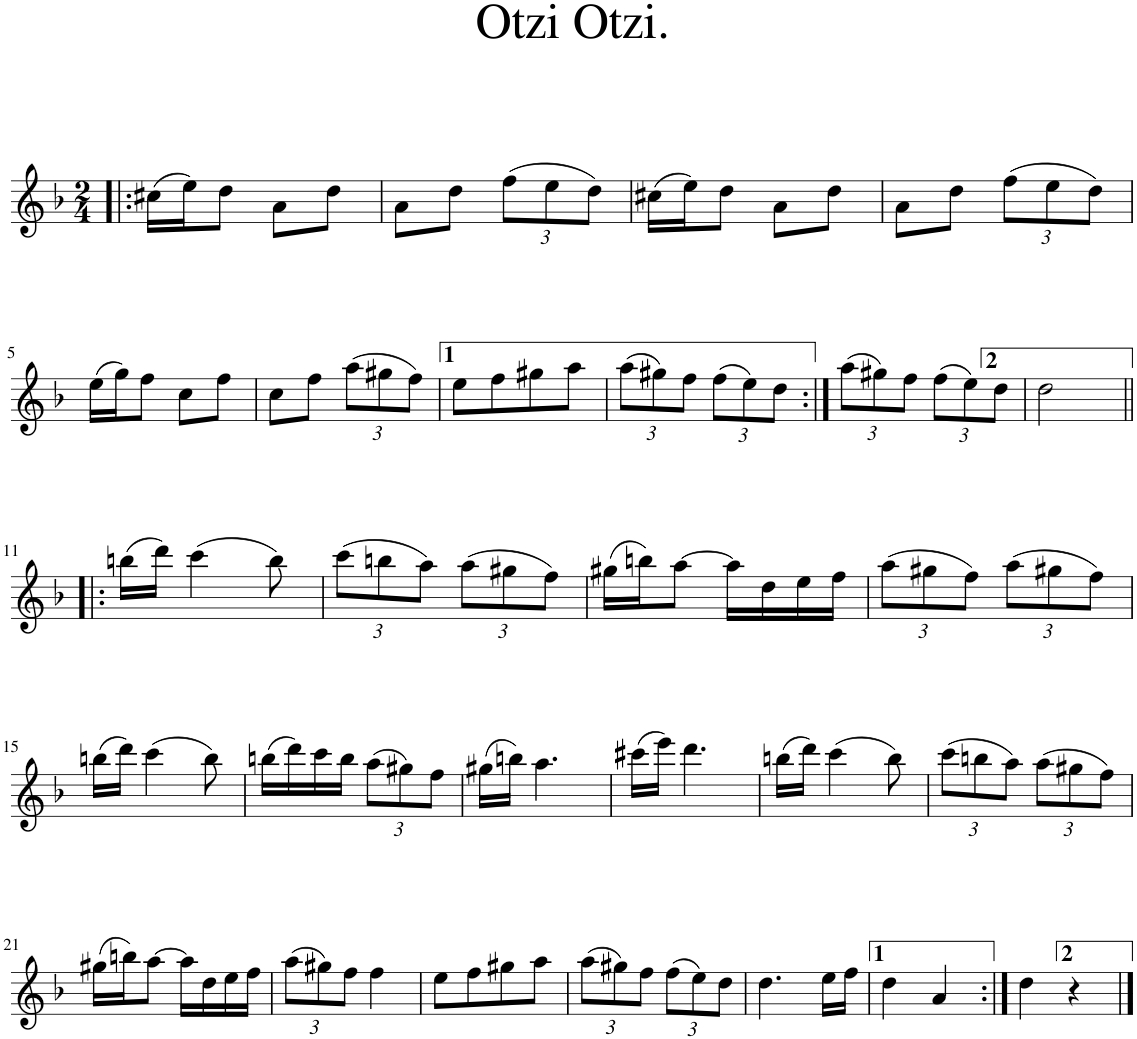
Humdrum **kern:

**kern
*part1
*staff1
*I"Piano
*I'Pno.
*clefG2
*k[b-]
*d:
*M2/4
=1!|:
(16cc#X\LL
16ee\J)
8dd\J
8a\L
8dd\J
=2
8a\L
8dd\J
*Xbrackettup
(12ff\L
12ee\
12dd\J)
=3
(16cc#X\LL
16ee\J)
8dd\J
8a\L
8dd\J
=4
8a\L
8dd\J
(12ff\L
12ee\
12dd\J)
!!LO:LB:g=z
=5
(16ee\LL
16gg\J)
8ff\J
8cc\L
8ff\J
=6
8cc\L
8ff\J
(12aa\L
12gg#X\
12ff\J)
=7
8ee\L
8ff\
8gg#X\
8aa\J
=8
(12aa\L
12gg#X\)
12ff\J
(12ff\L
12ee\)
12dd\J
=9:|!
(12aa\L
12gg#X\)
12ff\J
(12ff\L
12ee\)
12dd\J
=10
2dd\
!!LO:LB:g=z
=11!|:
(16bbn\LL
16ddd\JJ)
(4ccc\
8bb\)
=12
(12ccc\L
12bbn\
12aa\J)
(12aa\L
12gg#X\
12ff\J)
=13
(16gg#X\LL
16bbn\J)
[8aa\J
16aa\LL]
16dd\
16ee\
16ff\JJ
=14
(12aa\L
12gg#X\
12ff\J)
(12aa\L
12gg#X\
12ff\J)
!!LO:LB:g=z
=15
(16bbn\LL
16ddd\JJ)
(4ccc\
8bb\)
=16
(16bbn\LL
16ddd\)
16ccc\
16bb\JJ
(12aa\L
12gg#X\)
12ff\J
=17
(16gg#X\LL
16bbn\JJ)
4.aa\
=18
(16ccc#X\LL
16eee\JJ)
4.ddd\
=19
(16bbn\LL
16ddd\JJ)
(4ccc\
8bb\)
=20
(12ccc\L
12bbn\
12aa\J)
(12aa\L
12gg#X\
12ff\J)
!!LO:LB:g=z
=21
(16gg#X\LL
16bbn\J)
[8aa\J
16aa\LL]
16dd\
16ee\
16ff\JJ
=22
(12aa\L
12gg#X\)
12ff\J
4ff\
=23
8ee\L
8ff\
8gg#X\
8aa\J
=24
(12aa\L
12gg#X\)
12ff\J
(12ff\L
12ee\)
12dd\J
=25
4.dd\
16ee\LL
16ff\JJ
=26
4dd\
4a/
=27:|!
4dd\
4r
==
*-
